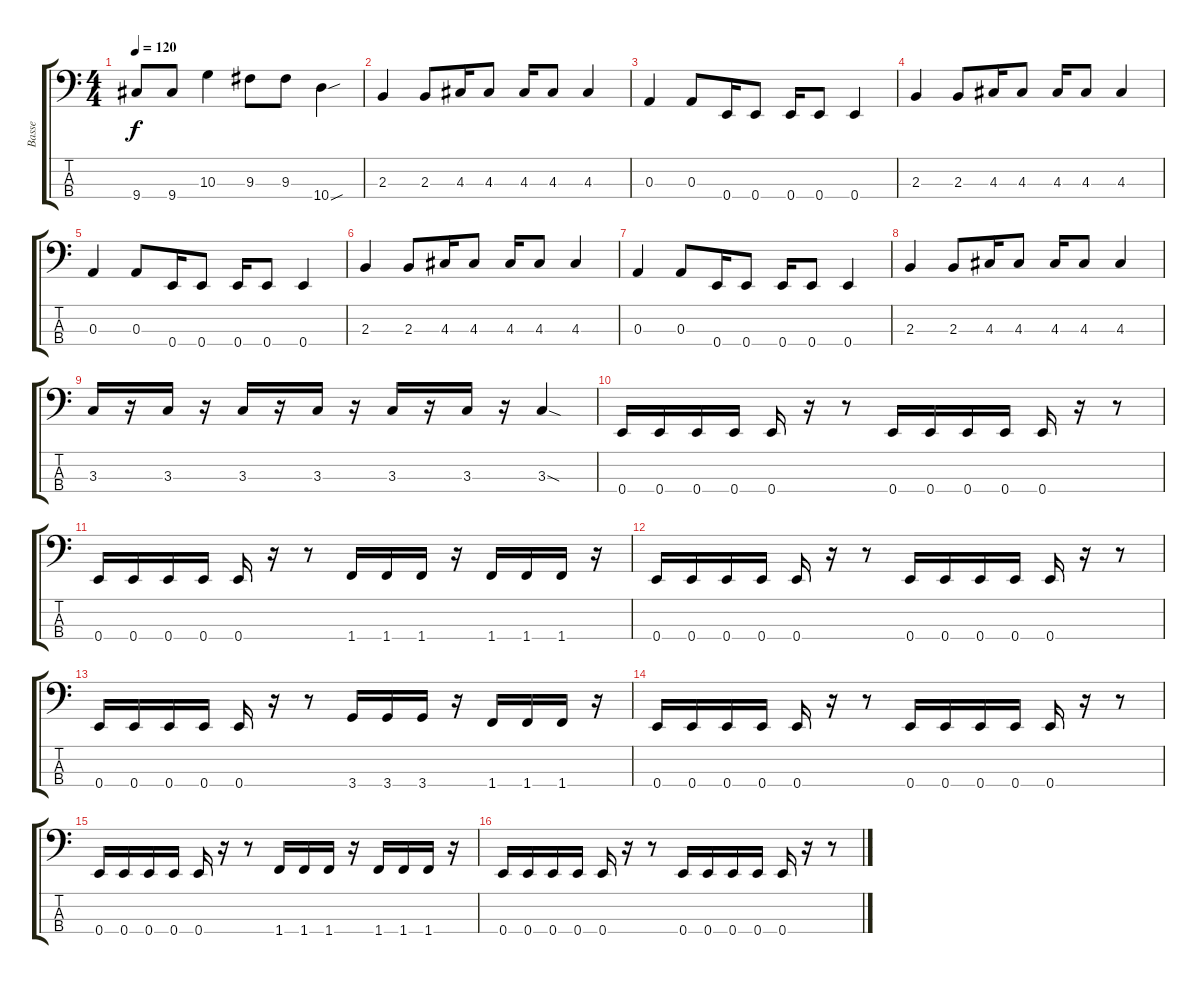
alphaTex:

\track ("Basse" "Basse") {instrument acousticguitarnylon}
\staff {score tabs}
\tuning (G2 D2 A1 E1) {hide}
\ts (4 4)
\tempo 120
\clef f4
\ks c
9.4.8{dy f} 9.4.8 10.3.4 9.3.8 9.3.8 10.4{sou}.4 |
2.3.4 2.3.8 4.3.16 4.3.8 4.3.16 4.3.8 4.3.4 |
0.3.4 0.3.8 0.4.16 0.4.8 0.4.16 0.4.8 0.4.4 |
2.3.4 2.3.8 4.3.16 4.3.8 4.3.16 4.3.8 4.3.4 |
0.3.4 0.3.8 0.4.16 0.4.8 0.4.16 0.4.8 0.4.4 |
2.3.4 2.3.8 4.3.16 4.3.8 4.3.16 4.3.8 4.3.4 |
0.3.4 0.3.8 0.4.16 0.4.8 0.4.16 0.4.8 0.4.4 |
2.3.4 2.3.8 4.3.16 4.3.8 4.3.16 4.3.8 4.3.4 |
3.3.16 r.16 3.3.16 r.16 3.3.16 r.16 3.3.16 r.16 3.3.16 r.16 3.3.16 r.16 3.3{sod}.4 |
0.4.16 0.4.16 0.4.16 0.4.16 0.4.16 r.16 r.8 0.4.16 0.4.16 0.4.16 0.4.16 0.4.16 r.16 r.8 |
0.4.16 0.4.16 0.4.16 0.4.16 0.4.16 r.16 r.8 1.4.16 1.4.16 1.4.16 r.16 1.4.16 1.4.16 1.4.16 r.16 |
0.4.16 0.4.16 0.4.16 0.4.16 0.4.16 r.16 r.8 0.4.16 0.4.16 0.4.16 0.4.16 0.4.16 r.16 r.8 |
0.4.16 0.4.16 0.4.16 0.4.16 0.4.16 r.16 r.8 3.4.16 3.4.16 3.4.16 r.16 1.4.16 1.4.16 1.4.16 r.16 |
0.4.16 0.4.16 0.4.16 0.4.16 0.4.16 r.16 r.8 0.4.16 0.4.16 0.4.16 0.4.16 0.4.16 r.16 r.8 |
0.4.16 0.4.16 0.4.16 0.4.16 0.4.16 r.16 r.8 1.4.16 1.4.16 1.4.16 r.16 1.4.16 1.4.16 1.4.16 r.16 |
0.4.16 0.4.16 0.4.16 0.4.16 0.4.16 r.16 r.8 0.4.16 0.4.16 0.4.16 0.4.16 0.4.16 r.16 r.8
